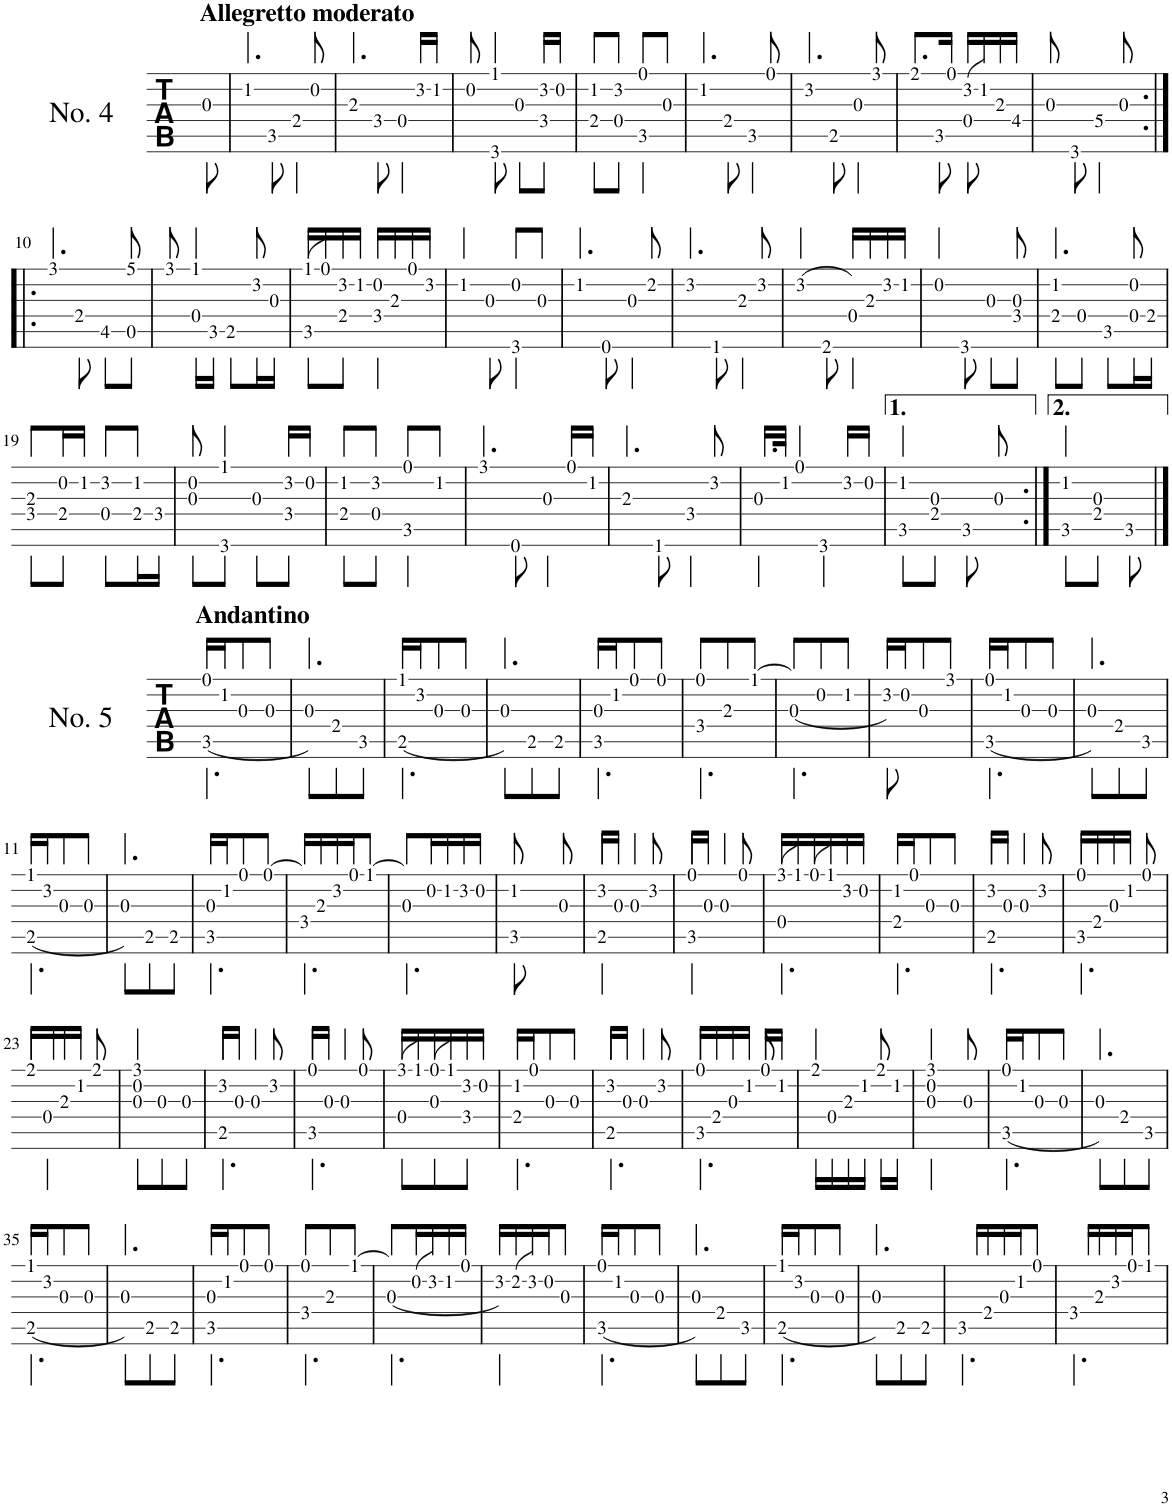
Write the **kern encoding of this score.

**kern
*part1
*staff1
*I"Guitar
*I'Guit.
!!LO:PB:g=z
*stria6
*
*k[]
*M2/4
=1
!LO:TX:a:t=No. 4
!LO:TX:a:B:t=Allegretto moderato
8G\
=2
*^
4.c/	8r
.	8C\
.	4E\
8B/	.
=3	=3
4.A/	8r
.	8F\
.	4D\
16d/LL	.
16c/JJ	.
=4	=4
8B/	8r
4f/	8GG\
.	8G\L
16d/LL	8F\J
16B/JJ	.
=5	=5
8c/L	8E\L
8d/J	8D\J
8e/L	4C\
8G/J	.
=6	=6
4.c/	8r
.	8E\
.	4C\
8e/	.
=7	=7
4.d/	8r
.	8BB\
.	4G\
8g/	.
=8	=8
8.f#X/L	8r
.	8C\
16e/Jk	.
(16d/LL	8D\
16c/)	.
16A/	8r
16F#X/JJ	.
=9	=9
8G/	8r
8r	8GG\
8r	4G\
8G/	.
!!LO:LB:g=z	!!
=10:|!|:	=10:|!|:
4.g/	8r
.	8E\
.	8C#X\L
8a/	8AA\J
=11	=11
8g/	8r
4f/	16D\LL
.	16C\JJ
.	8BB\L
8d/	16d\L
.	16G\JJ
=12	=12
(16f/LL	8C\L
16e/)	.
16d/	8E\J
16c/JJ	.
16B/LL	4F\
16A/	.
16e/	.
16d/JJ	.
=13	=13
4c/	8r
.	8G\
8B/L	4GG\
8G/J	.
=14	=14
4.c/	8r
.	8EE\
.	4G\
8c#X/	.
=15	=15
4.d/	8r
.	8FF\
.	4A\
8d/	.
=16	=16
[4d/	8r
.	8FF#X\
16d/LL]	4D\
16A/	.
16d/	.
16c/JJ	.
=17	=17
4B/	8r
.	8GG\
8r	8G\L
8G/	8F\J
=18	=18
4.c/	8E\L
.	8D\J
.	8C\L
8B/	16D\L
.	16E\JJ
!!LO:LB:g=z	!!
=19	=19
8A/L	8F\L
16B/L	8E\J
16c/JJ	.
8d/L	8D\L
8c/J	16E\L
.	16F\JJ
=20	=20
8B/	8G\L
4f/	8GG\J
.	8G\L
16d/LL	8F\J
16B/JJ	.
=21	=21
8c/L	8E\L
8d/J	8D\J
8e/L	4C\
8c/J	.
=22	=22
4.g/	8r
.	8EE\
.	4G\
16e/LL	.
16c/JJ	.
=23	=23
4.A/	8r
.	8FF\
.	4F\
8d/	.
=24	=24
16.G/LL	4G\
32c/JJk	.
4e/	.
.	4GG\
16d/LL	.
16B/JJ	.
=25	=25
4c/	8C\L
.	8E\ 8G\J
8r	8C\
8G/	8r
=26:|!	=26:|!
4c/	8C\L
.	8E\ 8G\J
8r	8C\
!!LO:LB:g=z	!!
==1	==1
*stria6	*
*M3/8	*
!LO:TX:a:t=No. 5	!
!LO:TX:a:B:t=Andantino	!
16e/LL	[4.C\
16c/J	.
8G/	.
8G/J	.
=2	=2
4.G/	8C\L]
.	8E\
.	8C\J
=3	=3
16f/LL	[4.BB\
16d/J	.
8G/	.
8G/J	.
=4	=4
4.G/	8BB\L]
.	8BB\
.	8BB\J
=5	=5
16G/LL	4.C\
16c/J	.
8e/	.
8e/J	.
=6	=6
8e/L	4.F\
8A/	.
[8f/J	.
=7	=7
8f/L]	[4.G\
8B/	.
8c/J	.
=8	=8
16d/LL	8G\]
16B/J	.
8G/	4r
8g/J	.
=9	=9
16e/LL	[4.C\
16c/J	.
8G/	.
8G/J	.
=10	=10
4.G/	8C\L]
.	8E\
.	8C\J
!!LO:LB:g=z	!!
=11	=11
16f/LL	[4.BB\
16d/J	.
8G/	.
8G/J	.
=12	=12
4.G/	8BB\L]
.	8BB\
.	8BB\J
=13	=13
16G/LL	4.C\
16c/J	.
8e/	.
[8e/J	.
=14	=14
16e/LL]	4.F\
16A/	.
16d/	.
16e/J	.
[8f/J	.
=15	=15
8f/L]	4.G\
16B/L	.
16c/	.
16d/	.
16B/JJ	.
=16	=16
8c/	8C\
8r	4r
8G/	.
=17	=17
*	*^
4d/	4BB\	16d/LL
.	.	16G/JJ
.	.	4G/
8d/	8r	.
=18	=18	=18
4e/	4C\	16e/LL
.	.	16G/JJ
.	.	4G/
8e/	8r	.
*	*v	*v
=19	=19
(16g/LL	4.D\
16f/)	.
(16e/	.
16f/)	.
16d/	.
16B/JJ	.
=20	=20
16c/LL	4.E\
16e/J	.
8G/	.
8G/J	.
=21	=21
*	*^
4d/	4.BB\	16d/LL
.	.	16G/JJ
.	.	4G/
8d/	.	.
=22	=22	=22
4e/	4.C\	16e/LL
.	.	16E/
.	.	16G/
.	.	16c/JJ
8e/	.	8r
!!LO:LB:g=z	!!	!!
=23	=23	=23
4f#X/	16ryy	16f#/LL
.	4D\	16D/
.	.	16A/
.	.	16c/JJ
8f#/	.	8r
.	16r	.
*	*v	*v
=24	=24
4B/ 4g/	8G\L
.	8G\
8r	8G\J
=25	=25
*	*^
4d/	4.BB\	16d/LL
.	.	16G/JJ
.	.	4G/
8d/	.	.
=26	=26	=26
4e/	4.C\	16e/LL
.	.	16G/JJ
.	.	4G/
8e/	.	.
*	*v	*v
=27	=27
(16g/LL	8D\L
16f/)	.
(16e/	8G\
16f/)	.
16d/	8F\J
16B/JJ	.
=28	=28
16c/LL	4.E\
16e/J	.
8G/	.
8G/J	.
=29	=29
*	*^
4d/	4.BB\	16d/LL
.	.	16G/JJ
.	.	4G/
8d/	.	.
=30	=30	=30
4e/	4.C\	16e/LL
.	.	16E/
.	.	16G/
.	.	16c/JJ
8e/	.	16e/LL
.	.	16c/JJ
*	*v	*v
=31	=31
4f#X/	16f#\LL
.	16D\
.	16A\
.	16c\JJ
8f#/	16f#\LL
.	16c\JJ
=32	=32
4B/ 4g/	4G\
8G/	8r
=33	=33
16e/LL	[4.C\
16c/J	.
8G/	.
8G/J	.
=34	=34
4.G/	8C\L]
.	8E\
.	8C\J
!!LO:LB:g=z	!!
=35	=35
16f/LL	[4.BB\
16d/J	.
8G/	.
8G/J	.
=36	=36
4.G/	8BB\L]
.	8BB\
.	8BB\J
=37	=37
16G/LL	4.C\
16c/J	.
8e/	.
8e/J	.
=38	=38
8e/L	4.F\
8A/	.
[8f/J	.
=39	=39
8f/L]	[4.G\
(16B/L	.
16d/)	.
16c/	.
16e/JJ	.
=40	=40
16d/LL	4G\]
(16c#X/	.
16d/)	.
16B/J	.
8G/J	8r
=41	=41
16e/LL	[4.C\
16c/J	.
8G/	.
8G/J	.
=42	=42
4.G/	8C\L]
.	8E\
.	8C\J
=43	=43
16f/LL	[4.BB\
16d/J	.
8G/	.
8G/J	.
=44	=44
4.G/	8BB\L]
.	8BB\
.	8BB\J
=45	=45
16C/LL	4.C\
16E/	.
16G/	.
16c/J	.
8e/J	.
=46	=46
16F/LL	4.F\
16A/	.
16d/	.
16e/J	.
8f/J	.
*v	*v
=
*-
